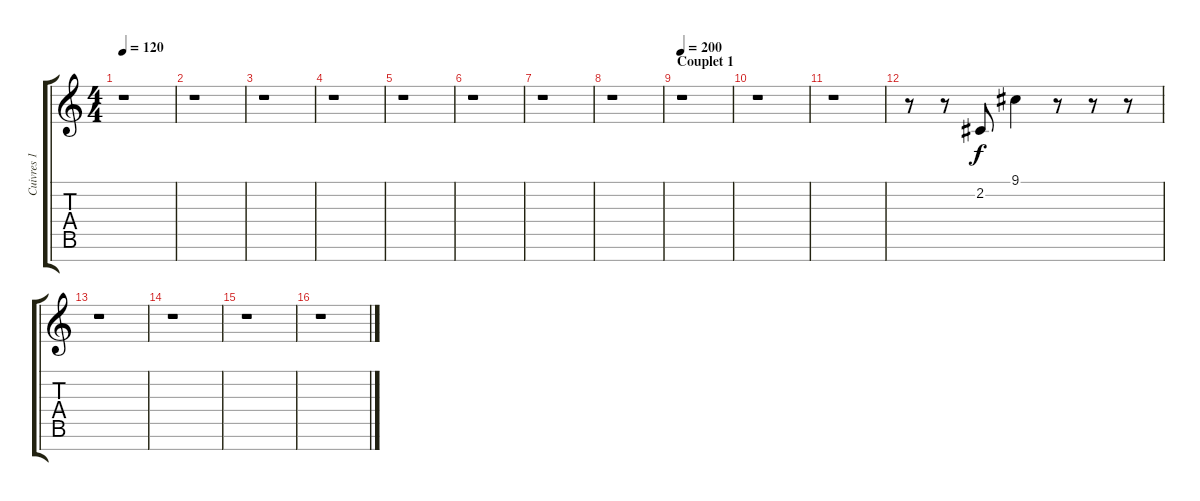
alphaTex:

\track ("Cuivres 1" "Cuivres 1") {instrument trumpet}
\staff {score tabs}
\tuning (E4 B3 G3 D3 A2 E2 B1) {hide}
\ts (4 4)
\tempo 120
\clef g2
\ks c
r.1{dy f} |
r.1 |
r.1 |
r.1 |
r.1 |
r.1 |
r.1 |
r.1 |
\section ("" "Couplet 1")
\tempo 200
r.1 |
r.1 |
r.1 |
r.8 r.8 2.2.8 9.1.4 r.8 r.8 r.8 |
r.1 |
r.1 |
r.1 |
r.1
